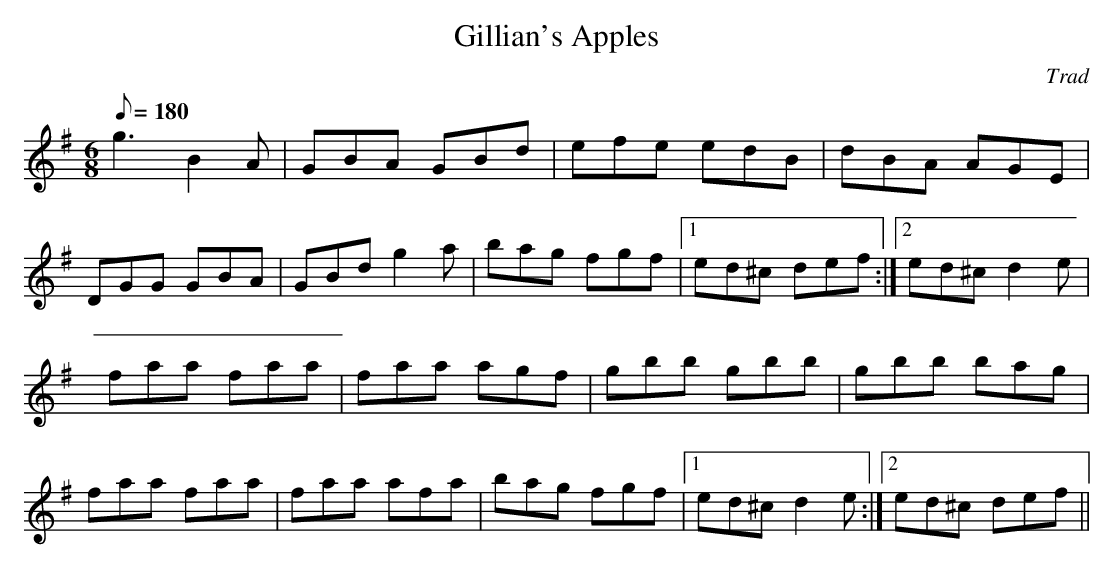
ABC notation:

X:1
T:Gillian's Apples
M:6/8
L:1/8
Q:180
C:Trad
K:G
g3 B2 A|GBA GBd|efe edB|dBA AGE|!
DGG GBA|GBd g2 a|bag fgf|[1ed^c def:|[2ed^c d2 e|!
faa faa|faa agf|gbb gbb|gbb bag|!
faa faa|faa afa|bag fgf|[1ed^c d2 e:|[2ed^c def||!
